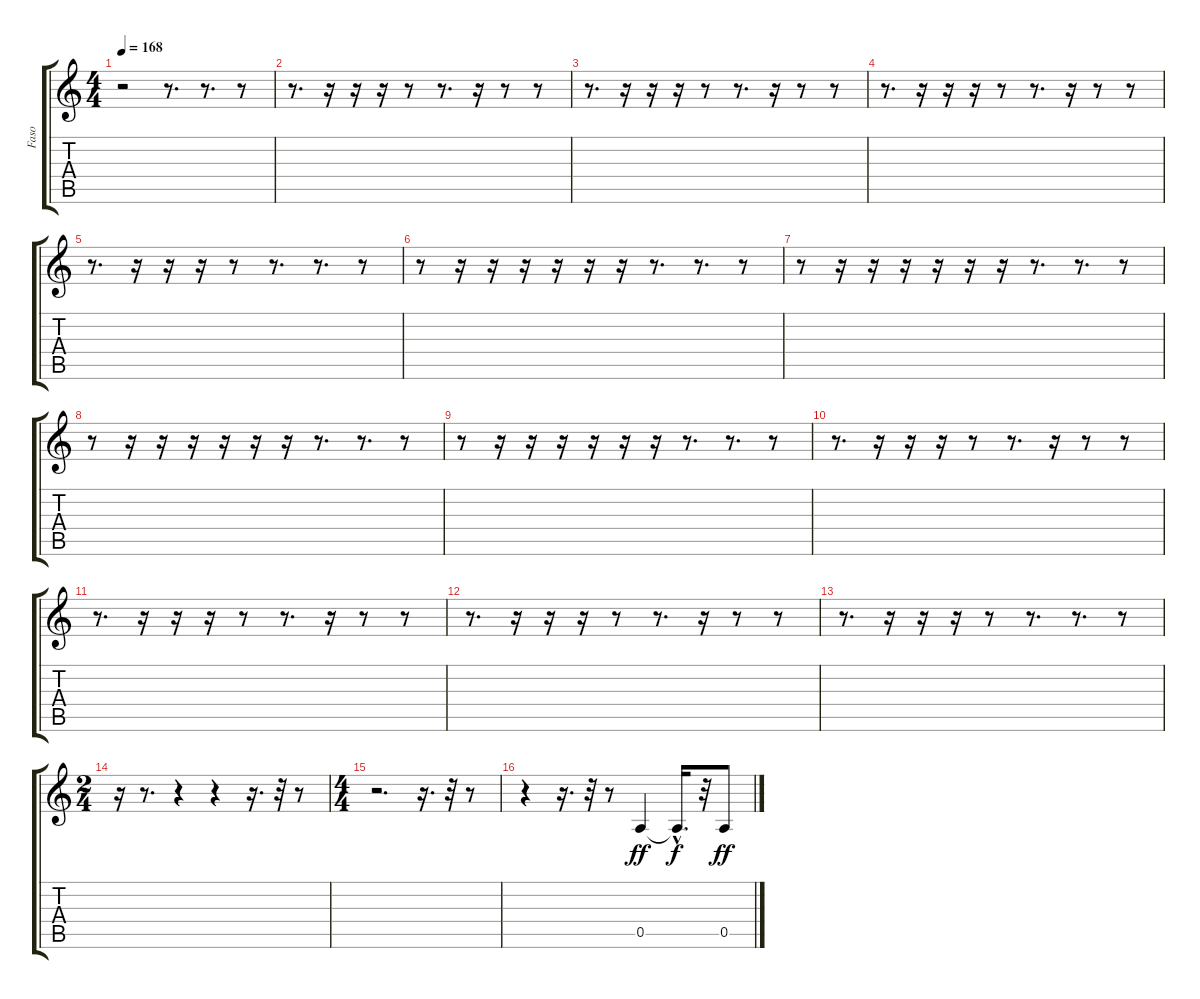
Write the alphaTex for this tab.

\track ("Faso" "Faso") {instrument electricbassfinger}
\staff {score tabs}
\tuning (E4 B3 G3 D3 A2 E2) {hide}
\ts (4 4)
\tempo 168
\clef g2
\ks c
r.2{dy ff} r.8{d} r.8{d} r.8 |
r.8{d} r.16 r.16 r.16 r.8 r.8{d} r.16 r.8 r.8 |
r.8{d} r.16 r.16 r.16 r.8 r.8{d} r.16 r.8 r.8 |
r.8{d} r.16 r.16 r.16 r.8 r.8{d} r.16 r.8 r.8 |
r.8{d} r.16 r.16 r.16 r.8 r.8{d} r.8{d} r.8 |
r.8 r.16 r.16 r.16 r.16 r.16 r.16 r.8{d} r.8{d} r.8 |
r.8 r.16 r.16 r.16 r.16 r.16 r.16 r.8{d} r.8{d} r.8 |
r.8 r.16 r.16 r.16 r.16 r.16 r.16 r.8{d} r.8{d} r.8 |
r.8 r.16 r.16 r.16 r.16 r.16 r.16 r.8{d} r.8{d} r.8 |
r.8{d} r.16 r.16 r.16 r.8 r.8{d} r.16 r.8 r.8 |
r.8{d} r.16 r.16 r.16 r.8 r.8{d} r.16 r.8 r.8 |
r.8{d} r.16 r.16 r.16 r.8 r.8{d} r.16 r.8 r.8 |
r.8{d} r.16 r.16 r.16 r.8 r.8{d} r.8{d} r.8 |
\ts (2 4)
r.16 r.8{d} r.4 r.4 r.16{d} r.32 r.8 |
\ts (4 4)
r.2{d} r.16{d} r.32 r.8 |
r.4 r.16{d} r.32 r.8 0.5.4 0.5{hac t}.16{d dy f} r.32 0.5.8{dy ff}
